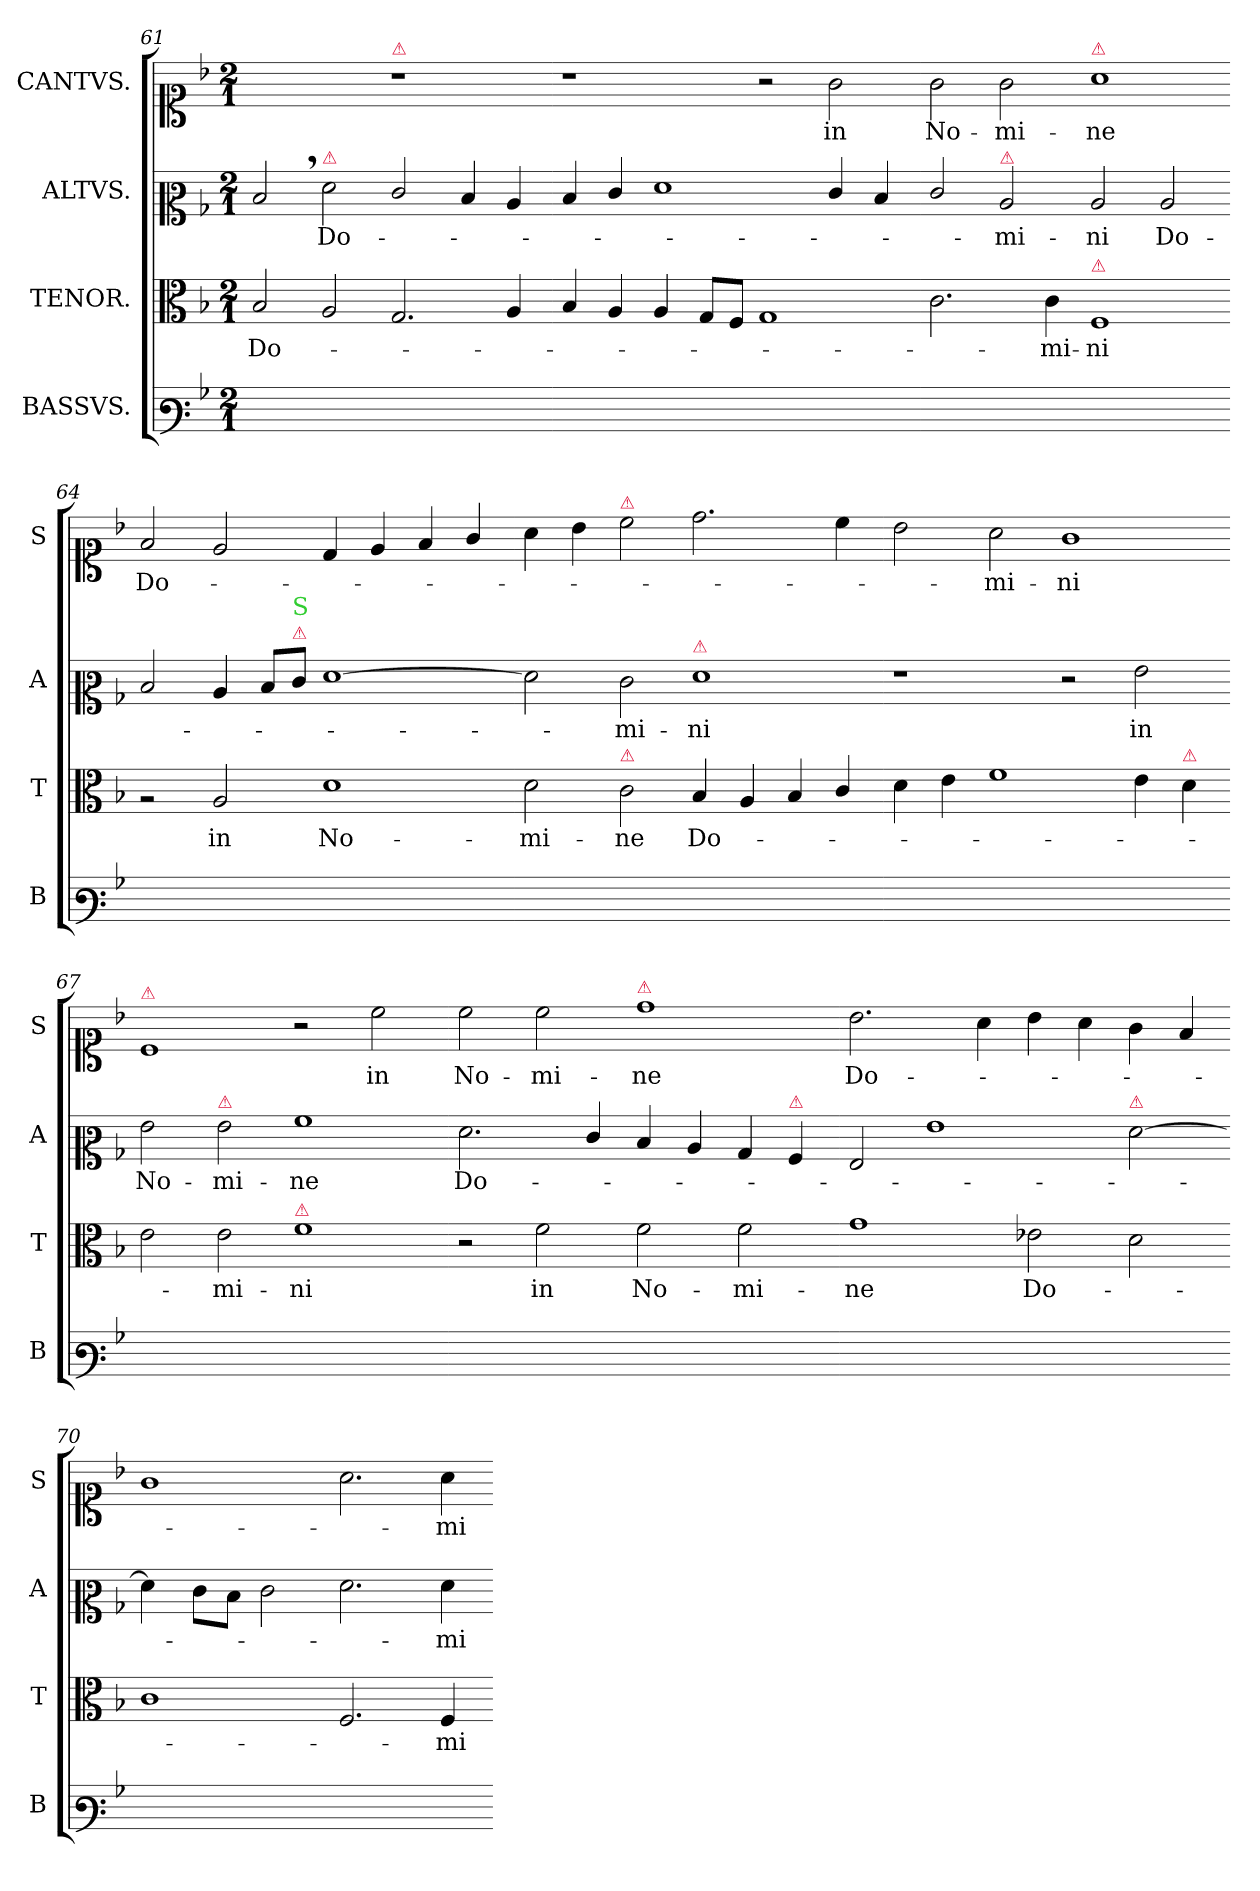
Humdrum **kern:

**kern	**kern	**text	**kern	**text	**kern	**text
*part4	*part3	*part3	*part2	*part2	*part1	*part1
*staff4	*staff3	*staff3	*staff2	*staff2	*staff1	*staff1
*I"BASSVS.	*I"TENOR.	*	*I"ALTVS.	*	*I"CANTVS.	*
*I'B	*I'T	*	*I'A	*	*I'S	*
*clefF3	*clefC3	*	*clefC2	*	*clefC1	*
*k[b-]	*k[b-]	*	*k[b-]	*	*k[b-]	*
*M2/1	*M2/1	*	*M2/1	*	*M2/1	*
=61	=61	=61	=61	=61	=61	=61
0ryy	2B-/	Do-	2d,</	.	1ryy	.
!	!	!	!LO:TX:a:color=crimson:t=⚠	!	!	!
.	2A/	.	2f\	Do-	.	.
!	!	!	!	!	!LO:TX:a:color=crimson:t=⚠	!
.	2.G/	.	2e/	.	1r	.
.	.	.	4d/	.	.	.
.	4A/	.	4c/	.	.	.
=62-	=62-	=62-	=62-	=62-	=62-	=62-
0ryy	4B-/	.	4d/	.	1r	.
.	4A/	.	4e/	.	.	.
.	4A/	.	1f	.	.	.
.	8G/L	.	.	.	.	.
.	8F/J	.	.	.	.	.
.	1G	.	.	.	2r	.
.	.	.	4e/	.	2g\	in
.	.	.	4d/	.	.	.
=63-	=63-	=63-	=63-	=63-	=63-	=63-
0ryy	2.c\	.	2e/	.	2g\	No-
!	!	!	!LO:TX:a:color=crimson:t=⚠	!	!	!
.	.	.	2c/	-mi-	2g\	-mi-
.	4c\	-mi-	.	.	.	.
!	!	!	!	!	!LO:TX:a:color=crimson:t=⚠	!
!	!LO:TX:a:color=crimson:t=⚠	!	!	!	!	!
.	1F	-ni	2c/	-ni	1a	-ne
.	.	.	2c/	Do-	.	.
=64-	=64-	=64-	=64-	=64-	=64-	=64-
0ryy	2rA	.	2d/	.	2f/	Do-
.	2A/	in	4c/	.	2e/	.
.	.	.	8d/L	.	.	.
!	!	!	!LO:TX:a:color=crimson:t=⚠	!	!	!
!	!	!	!LO:TX:a:color=limegreen:t=S	!	!	!
.	.	.	8e/J	.	.	.
.	1d	No-	[1f	.	4d/	.
.	.	.	.	.	4e/	.
.	.	.	.	.	4f/	.
.	.	.	.	.	4g/	.
=65-	=65-	=65-	=65-	=65-	=65-	=65-
0ryy	2d\	-mi-	2f]	.	4a\	.
.	.	.	.	.	4b-\	.
!	!	!	!	!	!LO:TX:a:color=crimson:t=⚠	!
!	!LO:TX:a:color=crimson:t=⚠	!	!	!	!	!
.	2c\	-ne	2e\	-mi-	2cc\	.
!	!	!	!LO:TX:a:color=crimson:t=⚠	!	!	!
.	4B-/	Do-	1f	-ni	2.dd\	.
.	4A/	.	.	.	.	.
.	4B-/	.	.	.	.	.
.	4c/	.	.	.	4cc\	.
=66-	=66-	=66-	=66-	=66-	=66-	=66-
0ryy	4d\	.	1r	.	2b-\	.
.	4e\	.	.	.	.	.
.	1f	.	.	.	2a\	-mi-
.	.	.	2r	.	1g	-ni
.	4e\	.	2g\	in	.	.
!	!LO:TX:a:color=crimson:t=⚠	!	!	!	!	!
.	4d\	.	.	.	.	.
=67-	=67-	=67-	=67-	=67-	=67-	=67-
!	!	!	!	!	!LO:TX:a:color=crimson:t=⚠	!
0ryy	2e\	.	2g\	No-	1c	.
!	!	!	!LO:TX:a:color=crimson:t=⚠	!	!	!
.	2e\	-mi-	2g\	-mi-	.	.
!	!LO:TX:a:color=crimson:t=⚠	!	!	!	!	!
.	1f	-ni	1a	-ne	2r	.
.	.	.	.	.	2cc\	in
=68-	=68-	=68-	=68-	=68-	=68-	=68-
0ryy	2r	.	2.f\	Do-	2cc\	No-
.	2f\	in	.	.	2cc\	-mi-
.	.	.	4e/	.	.	.
!	!	!	!	!	!LO:TX:a:color=crimson:t=⚠	!
.	2f\	No-	4d/	.	1dd	-ne
.	.	.	4c/	.	.	.
.	2f\	-mi-	4B-/	.	.	.
!	!	!	!LO:TX:a:color=crimson:t=⚠	!	!	!
.	.	.	4A/	.	.	.
=69-	=69-	=69-	=69-	=69-	=69-	=69-
0ryy	1g	-ne	2G/	.	2.b-\	Do-
.	.	.	1g	.	.	.
.	.	.	.	.	4a\	.
.	2e-X\	Do-	.	.	4b-\	.
.	.	.	.	.	4a\	.
!	!	!	!LO:TX:a:color=crimson:t=⚠	!	!	!
.	2d\	.	[2f\	.	4g\	.
.	.	.	.	.	4f/	.
=70-	=70-	=70-	=70-	=70-	=70-	=70-
0ryy	1c	.	4f\]	.	1g	.
.	.	.	8e\L	.	.	.
.	.	.	8d\J	.	.	.
.	.	.	2e\	.	.	.
.	2.F/	.	2.f\	.	2.a\	.
.	4F/	-mi-	4f\	-mi-	4a\	mi-
=-	=-	=-	=-	=-	=-	=-
*-	*-	*-	*-	*-	*-	*-
